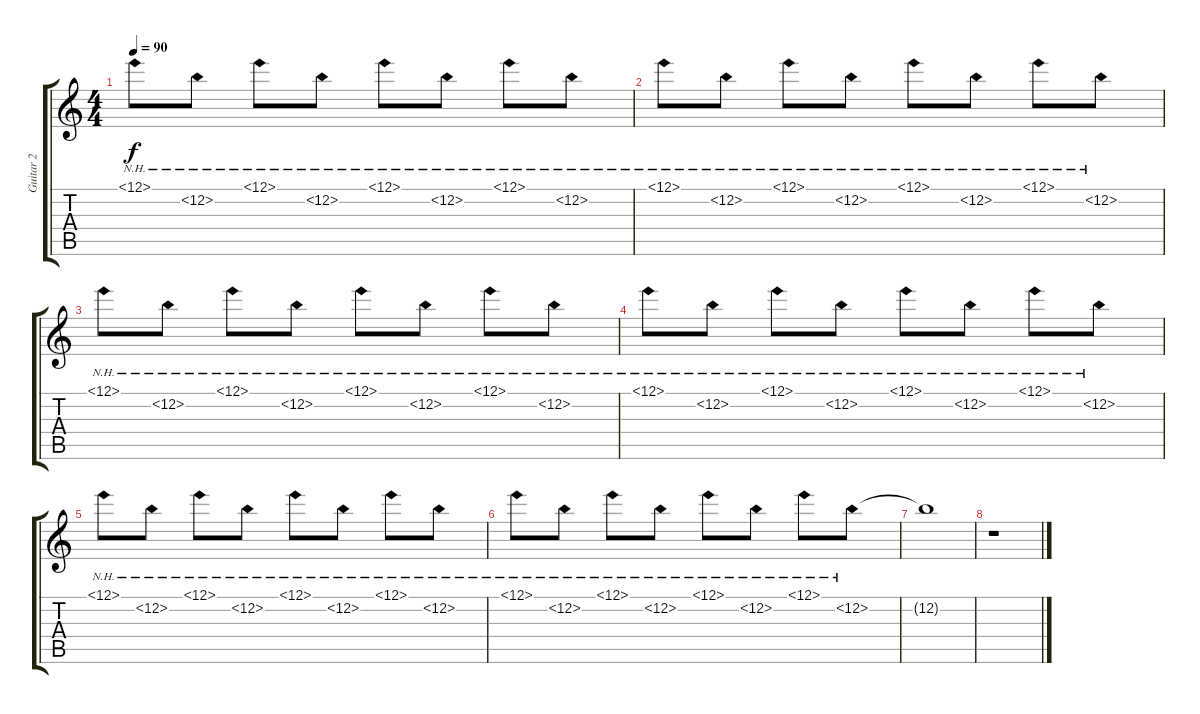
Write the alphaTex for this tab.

\track ("Guitar 2" "Guitar 2") {instrument acousticguitarsteel}
\staff {score tabs}
\tuning (E4 B3 G3 D3 A2 E2) {hide}
\ts (4 4)
\tempo 90
\clef g2
\ks c
12.1{nh}.8{dy f} 12.2{nh}.8 12.1{nh}.8 12.2{nh}.8 12.1{nh}.8 12.2{nh}.8 12.1{nh}.8 12.2{nh}.8 |
12.1{nh}.8 12.2{nh}.8 12.1{nh}.8 12.2{nh}.8 12.1{nh}.8 12.2{nh}.8 12.1{nh}.8 12.2{nh}.8 |
12.1{nh}.8 12.2{nh}.8 12.1{nh}.8 12.2{nh}.8 12.1{nh}.8 12.2{nh}.8 12.1{nh}.8 12.2{nh}.8 |
12.1{nh}.8 12.2{nh}.8 12.1{nh}.8 12.2{nh}.8 12.1{nh}.8 12.2{nh}.8 12.1{nh}.8 12.2{nh}.8 |
12.1{nh}.8 12.2{nh}.8 12.1{nh}.8 12.2{nh}.8 12.1{nh}.8 12.2{nh}.8 12.1{nh}.8 12.2{nh}.8 |
12.1{nh}.8 12.2{nh}.8 12.1{nh}.8 12.2{nh}.8 12.1{nh}.8 12.2{nh}.8 12.1{nh}.8 12.2{nh}.8 |
12.2{t}.1 |
r.1
